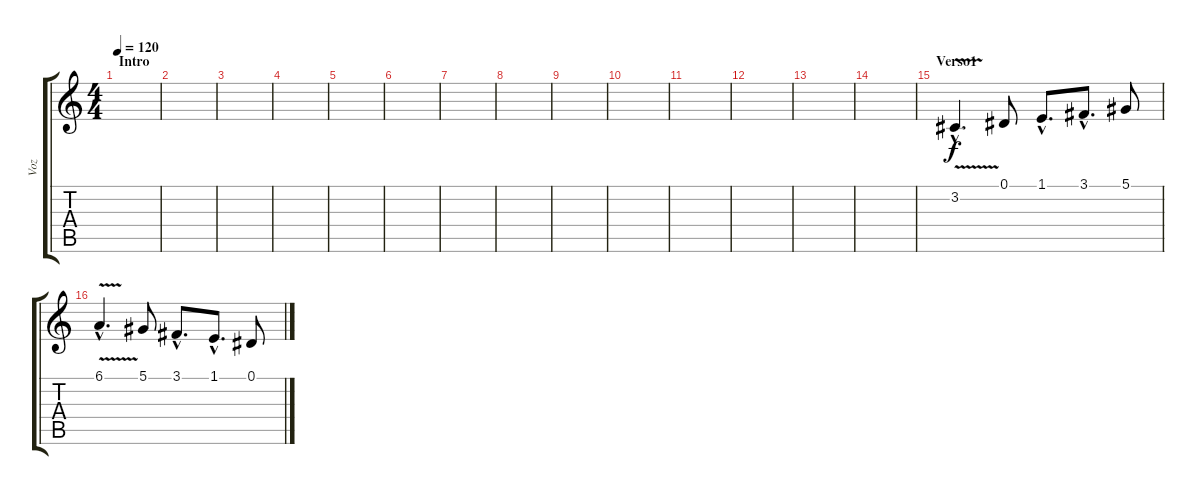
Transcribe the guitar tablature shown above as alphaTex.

\track ("Voz" "Voz") {instrument tenorsax}
\staff {score tabs}
\tuning (Eb4 Bb3 Gb3 Db3 Ab2 Eb2) {hide}
\ts (4 4)
\section ("" "Intro")
\tempo 120
\clef g2
\ks c
|
|
|
|
|
|
|
|
|
|
|
|
|
|
\section ("" "Verso1")
3.2{v hac}.4{d} 0.1.8 1.1{hac}.8{d} 3.1{hac}.8{d} 5.1.8 |
6.1{v hac}.4{d} 5.1.8 3.1{hac}.8{d} 1.1{hac}.8{d} 0.1.8
